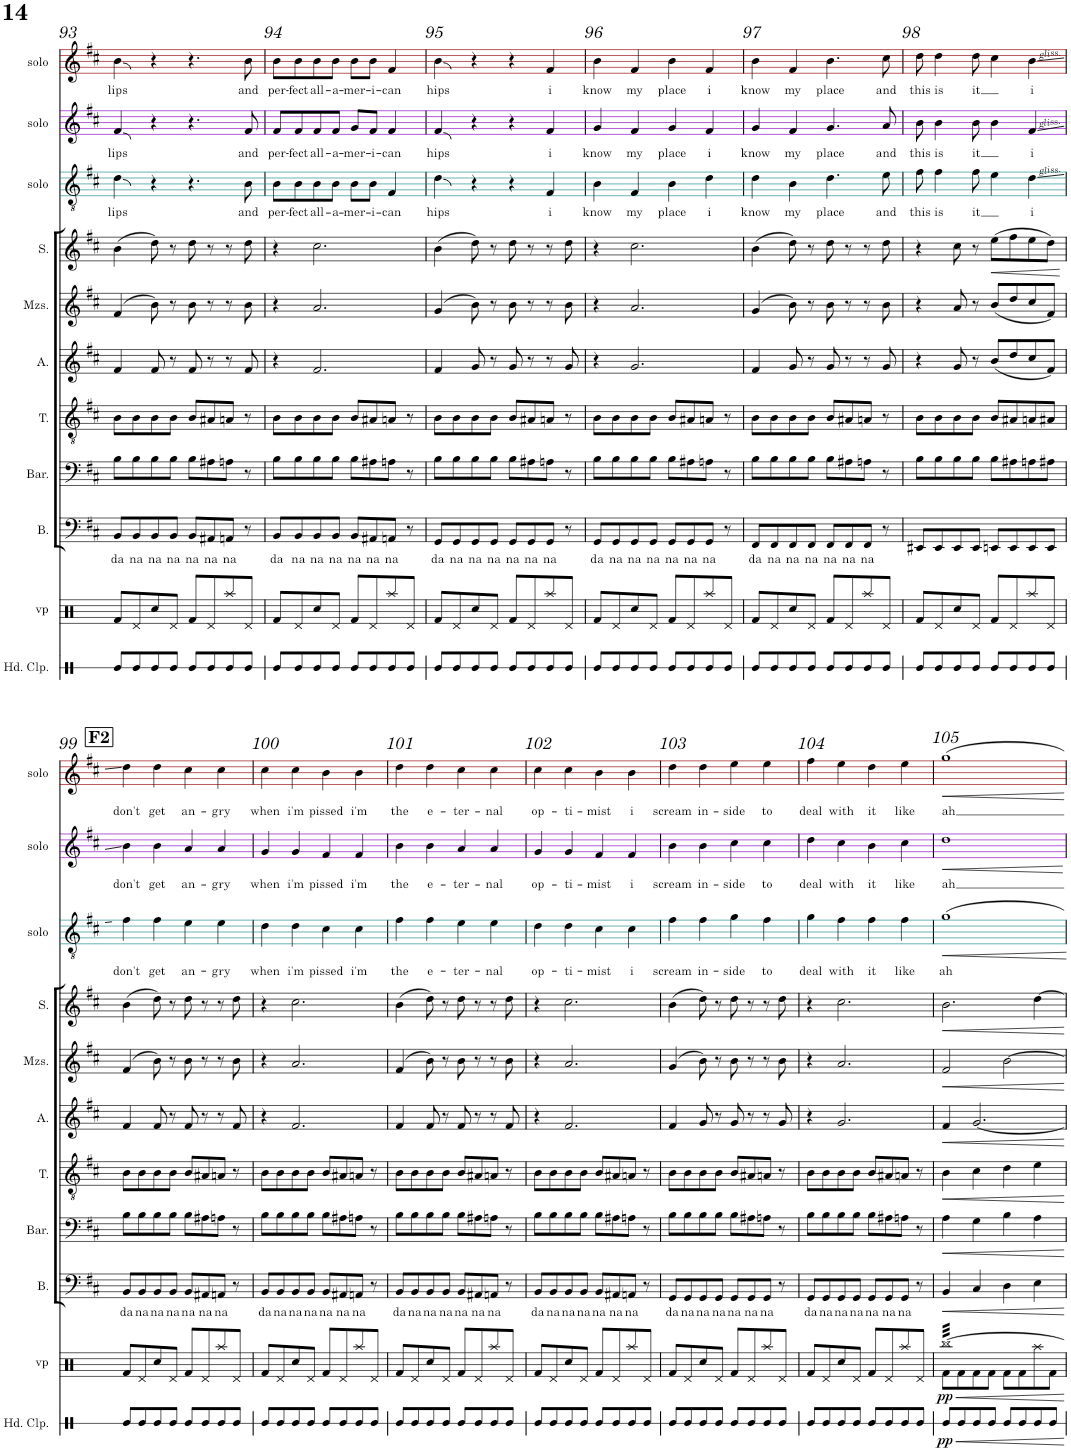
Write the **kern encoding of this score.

**kern	**dynam	**kern	**dynam	**kern	**text	**kern	**kern	**kern	**kern	**kern	**dynam	**kern	**text	**dynam	**kern	**text	**dynam	**kern	**text
*part11	*part11	*part10	*part10	*part9	*part9	*part8	*part7	*part6	*part5	*part4	*part4	*part3	*part3	*part3	*part2	*part2	*part2	*part1	*part1
*staff11	*staff11	*staff10	*staff10	*staff9	*staff9	*staff8	*staff7	*staff6	*staff5	*staff4	*staff4	*staff3	*staff3	*staff3	*staff2	*staff2	*staff2	*staff1	*staff1
*I"Hand Clap	*	*I"vp	*	*I"Bass	*	*I"Baritone	*I"Tenor	*I"Alto	*I"Mezzo-soprano	*I"Soprano	*	*I"solo	*	*	*I"solo	*	*	*I"solo	*
*I'Hd. Clp.	*	*I'vp	*	*I'B.	*	*I'Bar.	*I'T.	*I'A.	*I'Mzs.	*I'S.	*	*I'solo	*	*	*I'solo	*	*	*I'solo	*
!!LO:PB:g=z
*clefX	*	*clefX	*	*clefF4	*	*clefF4	*clefGv2	*clefG2	*clefG2	*clefG2	*	*clefGv2	*	*	*clefG2	*	*	*clefG2	*
*k[]	*	*k[]	*	*k[f#c#]	*	*k[f#c#]	*k[f#c#]	*k[f#c#]	*k[f#c#]	*k[f#c#]	*	*k[f#c#]	*	*	*k[f#c#]	*	*	*k[f#c#]	*
*M4/4	*	*M4/4	*	*M4/4	*	*M4/4	*M4/4	*M4/4	*M4/4	*M4/4	*	*M4/4	*	*	*M4/4	*	*	*M4/4	*
=93	=93	=93	=93	=93	=93	=93	=93	=93	=93	=93	=93	=93	=93	=93	=93	=93	=93	=93	=93
!	!	!	!	!	!LO:LY:b	!	!	!	!	!	!	!	!LO:LY:b	!	!	!LO:LY:b	!	!	!LO:LY:b
8Re/L	.	8Rf/L	.	8BB/L	da	8B\L	8B\L	4f#/	(4f#/	(4b\	.	4d\	lips	.	4f#/	lips	.	4b\	lips
!	!	!	!	!	!LO:LY:b	!	!	!	!	!	!	!	!	!	!	!	!	!	!
8Re/	.	8Rd/	.	8BB/	na	8B\	8B\	.	.	.	.	.	.	.	.	.	.	.	.
!	!	!	!	!	!LO:LY:b	!	!	!	!	!	!	!	!	!	!	!	!	!	!
8Re/	.	8Rcc/	.	8BB/	na	8B\	8B\	8f#/	8b\)	8dd\)	.	4r	.	.	4r	.	.	4r	.
!	!	!	!	!	!LO:LY:b	!	!	!	!	!	!	!	!	!	!	!	!	!	!
8Re/J	.	8Rd/J	.	8BB/J	na	8B\J	8B\J	8r	8r	8r	.	.	.	.	.	.	.	.	.
!	!	!	!	!	!LO:LY:b	!	!	!	!	!	!	!	!	!	!	!	!	!	!
8Re/L	.	8Rf/L	.	8BB/L	na	8B\L	8B/L	8f#/	8b\	8dd\	.	4.r	.	.	4.r	.	.	4.r	.
!	!	!	!	!	!LO:LY:b	!	!	!	!	!	!	!	!	!	!	!	!	!	!
8Re/	.	8Rd/	.	8AA#X/	na	8A#X\	8A#X/	8r	8r	8r	.	.	.	.	.	.	.	.	.
!	!	!	!	!	!LO:LY:b	!	!	!	!	!	!	!	!	!	!	!	!	!	!
8Re/	.	8Raa/	.	8AAn/J	na	8An\J	8An/J	8r	8r	8r	.	.	.	.	.	.	.	.	.
!	!	!	!	!	!	!	!	!	!	!	!	!	!LO:LY:b	!	!	!LO:LY:b	!	!	!LO:LY:b
8Re/J	.	8Rd/J	.	8r	.	8r	8r	8f#/	8b\	8dd\	.	8B\	and	.	8f#/	and	.	8b\	and
=94	=94	=94	=94	=94	=94	=94	=94	=94	=94	=94	=94	=94	=94	=94	=94	=94	=94	=94	=94
!	!	!	!	!	!LO:LY:b	!	!	!	!	!	!	!	!LO:LY:b	!	!	!LO:LY:b	!	!	!LO:LY:b
8Re/L	.	8Rf/L	.	8BB/L	da	8B\L	8B\L	4r	4r	4r	.	8B\L	per-	.	8f#/L	per-	.	8b\L	per-
!	!	!	!	!	!LO:LY:b	!	!	!	!	!	!	!	!LO:LY:b	!	!	!LO:LY:b	!	!	!LO:LY:b
8Re/	.	8Rd/	.	8BB/	na	8B\	8B\	.	.	.	.	8B\	-fect	.	8f#/	-fect	.	8b\	-fect
!	!	!	!	!	!LO:LY:b	!	!	!	!	!	!	!	!LO:LY:b	!	!	!LO:LY:b	!	!	!LO:LY:b
8Re/	.	8Rcc/	.	8BB/	na	8B\	8B\	2.f#/	2.a/	2.cc#\	.	8B\	all-	.	8f#/	all-	.	8b\	all-
!	!	!	!	!	!LO:LY:b	!	!	!	!	!	!	!	!LO:LY:b	!	!	!LO:LY:b	!	!	!LO:LY:b
8Re/J	.	8Rd/J	.	8BB/J	na	8B\J	8B\J	.	.	.	.	8B\J	-a-	.	8f#/J	-a-	.	8b\J	-a-
!	!	!	!	!	!LO:LY:b	!	!	!	!	!	!	!	!LO:LY:b	!	!	!LO:LY:b	!	!	!LO:LY:b
8Re/L	.	8Rf/L	.	8BB/L	na	8B\L	8B/L	.	.	.	.	8B\L	-mer-	.	8g/L	-mer-	.	8b\L	-mer-
!	!	!	!	!	!LO:LY:b	!	!	!	!	!	!	!	!LO:LY:b	!	!	!LO:LY:b	!	!	!LO:LY:b
8Re/	.	8Rd/	.	8AA#X/	na	8A#X\	8A#X/	.	.	.	.	8B\J	-i-	.	8f#/J	-i-	.	8b\J	-i-
!	!	!	!	!	!LO:LY:b	!	!	!	!	!	!	!	!LO:LY:b	!	!	!LO:LY:b	!	!	!LO:LY:b
8Re/	.	8Raa/	.	8AAn/J	na	8An\J	8An/J	.	.	.	.	4F#/	-can	.	4f#/	-can	.	4f#/	-can
8Re/J	.	8Rd/J	.	8r	.	8r	8r	.	.	.	.	.	.	.	.	.	.	.	.
=95	=95	=95	=95	=95	=95	=95	=95	=95	=95	=95	=95	=95	=95	=95	=95	=95	=95	=95	=95
!	!	!	!	!	!LO:LY:b	!	!	!	!	!	!	!	!LO:LY:b	!	!	!LO:LY:b	!	!	!LO:LY:b
8Re/L	.	8Rf/L	.	8GG/L	da	8B\L	8B\L	4f#/	(4g/	(4b\	.	4d\	hips	.	4f#/	hips	.	4b\	hips
!	!	!	!	!	!LO:LY:b	!	!	!	!	!	!	!	!	!	!	!	!	!	!
8Re/	.	8Rd/	.	8GG/	na	8B\	8B\	.	.	.	.	.	.	.	.	.	.	.	.
!	!	!	!	!	!LO:LY:b	!	!	!	!	!	!	!	!	!	!	!	!	!	!
8Re/	.	8Rcc/	.	8GG/	na	8B\	8B\	8g/	8b\)	8dd\)	.	4r	.	.	4r	.	.	4r	.
!	!	!	!	!	!LO:LY:b	!	!	!	!	!	!	!	!	!	!	!	!	!	!
8Re/J	.	8Rd/J	.	8GG/J	na	8B\J	8B\J	8r	8r	8r	.	.	.	.	.	.	.	.	.
!	!	!	!	!	!LO:LY:b	!	!	!	!	!	!	!	!	!	!	!	!	!	!
8Re/L	.	8Rf/L	.	8GG/L	na	8B\L	8B/L	8g/	8b\	8dd\	.	4r	.	.	4r	.	.	4r	.
!	!	!	!	!	!LO:LY:b	!	!	!	!	!	!	!	!	!	!	!	!	!	!
8Re/	.	8Rd/	.	8GG/	na	8A#X\	8A#X/	8r	8r	8r	.	.	.	.	.	.	.	.	.
!	!	!	!	!	!LO:LY:b	!	!	!	!	!	!	!	!LO:LY:b	!	!	!LO:LY:b	!	!	!LO:LY:b
8Re/	.	8Raa/	.	8GG/J	na	8An\J	8An/J	8r	8r	8r	.	4F#/	i	.	4f#/	i	.	4f#/	i
8Re/J	.	8Rd/J	.	8r	.	8r	8r	8g/	8b\	8dd\	.	.	.	.	.	.	.	.	.
=96	=96	=96	=96	=96	=96	=96	=96	=96	=96	=96	=96	=96	=96	=96	=96	=96	=96	=96	=96
!	!	!	!	!	!LO:LY:b	!	!	!	!	!	!	!	!LO:LY:b	!	!	!LO:LY:b	!	!	!LO:LY:b
8Re/L	.	8Rf/L	.	8GG/L	da	8B\L	8B\L	4r	4r	4r	.	4B\	know	.	4g/	know	.	4b\	know
!	!	!	!	!	!LO:LY:b	!	!	!	!	!	!	!	!	!	!	!	!	!	!
8Re/	.	8Rd/	.	8GG/	na	8B\	8B\	.	.	.	.	.	.	.	.	.	.	.	.
!	!	!	!	!	!LO:LY:b	!	!	!	!	!	!	!	!LO:LY:b	!	!	!LO:LY:b	!	!	!LO:LY:b
8Re/	.	8Rcc/	.	8GG/	na	8B\	8B\	2.g/	2.a/	2.cc#\	.	4F#/	my	.	4f#/	my	.	4f#/	my
!	!	!	!	!	!LO:LY:b	!	!	!	!	!	!	!	!	!	!	!	!	!	!
8Re/J	.	8Rd/J	.	8GG/J	na	8B\J	8B\J	.	.	.	.	.	.	.	.	.	.	.	.
!	!	!	!	!	!LO:LY:b	!	!	!	!	!	!	!	!LO:LY:b	!	!	!LO:LY:b	!	!	!LO:LY:b
8Re/L	.	8Rf/L	.	8GG/L	na	8B\L	8B/L	.	.	.	.	4B\	place	.	4g/	place	.	4b\	place
!	!	!	!	!	!LO:LY:b	!	!	!	!	!	!	!	!	!	!	!	!	!	!
8Re/	.	8Rd/	.	8GG/	na	8A#X\	8A#X/	.	.	.	.	.	.	.	.	.	.	.	.
!	!	!	!	!	!LO:LY:b	!	!	!	!	!	!	!	!LO:LY:b	!	!	!LO:LY:b	!	!	!LO:LY:b
8Re/	.	8Raa/	.	8GG/J	na	8An\J	8An/J	.	.	.	.	4d\	i	.	4f#/	i	.	4f#/	i
8Re/J	.	8Rd/J	.	8r	.	8r	8r	.	.	.	.	.	.	.	.	.	.	.	.
=97	=97	=97	=97	=97	=97	=97	=97	=97	=97	=97	=97	=97	=97	=97	=97	=97	=97	=97	=97
!	!	!	!	!	!LO:LY:b	!	!	!	!	!	!	!	!LO:LY:b	!	!	!LO:LY:b	!	!	!LO:LY:b
8Re/L	.	8Rf/L	.	8FF#/L	da	8B\L	8B\L	4f#/	(4g/	(4b\	.	4d\	know	.	4g/	know	.	4b\	know
!	!	!	!	!	!LO:LY:b	!	!	!	!	!	!	!	!	!	!	!	!	!	!
8Re/	.	8Rd/	.	8FF#/	na	8B\	8B\	.	.	.	.	.	.	.	.	.	.	.	.
!	!	!	!	!	!LO:LY:b	!	!	!	!	!	!	!	!LO:LY:b	!	!	!LO:LY:b	!	!	!LO:LY:b
8Re/	.	8Rcc/	.	8FF#/	na	8B\	8B\	8g/	8b\)	8dd\)	.	4B\	my	.	4f#/	my	.	4f#/	my
!	!	!	!	!	!LO:LY:b	!	!	!	!	!	!	!	!	!	!	!	!	!	!
8Re/J	.	8Rd/J	.	8FF#/J	na	8B\J	8B\J	8r	8r	8r	.	.	.	.	.	.	.	.	.
!	!	!	!	!	!LO:LY:b	!	!	!	!	!	!	!	!LO:LY:b	!	!	!LO:LY:b	!	!	!LO:LY:b
8Re/L	.	8Rf/L	.	8FF#/L	na	8B\L	8B/L	8g/	8b\	8dd\	.	4.d\	place	.	4.g/	place	.	4.b\	place
!	!	!	!	!	!LO:LY:b	!	!	!	!	!	!	!	!	!	!	!	!	!	!
8Re/	.	8Rd/	.	8FF#/	na	8A#X\	8A#X/	8r	8r	8r	.	.	.	.	.	.	.	.	.
!	!	!	!	!	!LO:LY:b	!	!	!	!	!	!	!	!	!	!	!	!	!	!
8Re/	.	8Raa/	.	8FF#/J	na	8An\J	8An/J	8r	8r	8r	.	.	.	.	.	.	.	.	.
!	!	!	!	!	!	!	!	!	!	!	!	!	!LO:LY:b	!	!	!LO:LY:b	!	!	!LO:LY:b
8Re/J	.	8Rd/J	.	8r	.	8r	8r	8g/	8b\	8dd\	.	8e\	and	.	8a/	and	.	8cc#\	and
=98	=98	=98	=98	=98	=98	=98	=98	=98	=98	=98	=98	=98	=98	=98	=98	=98	=98	=98	=98
!	!	!	!	!	!	!	!	!	!	!	!	!	!LO:LY:b	!	!	!LO:LY:b	!	!	!LO:LY:b
8Re/L	.	8Rf/L	.	8EE#X/L	.	8B\L	8B\L	4r	4r	4r	.	8f#\	this	.	8b\	this	.	8dd\	this
!	!	!	!	!	!	!	!	!	!	!	!	!	!LO:LY:b	!	!	!LO:LY:b	!	!	!LO:LY:b
8Re/	.	8Rd/	.	8EE#/	.	8B\	8B\	.	.	.	.	4f#\	is	.	4b\	is	.	4dd\	is
8Re/	.	8Rcc/	.	8EE#/	.	8B\	8B\	8g/	8a/	8cc#\	.	.	.	.	.	.	.	.	.
!	!	!	!	!	!	!	!	!	!	!	!	!	!LO:LY:b	!	!	!LO:LY:b	!	!	!LO:LY:b
8Re/J	.	8Rd/J	.	8EE#/J	.	8B\J	8B\J	8r	8r	8r	.	8f#\	it	.	8b\	it	.	8dd\	it
!	!	!	!	!	!	!	!	!	!	!	!LO:HP:b	!	!	!	!	!	!	!	!
8Re/L	.	8Rf/L	.	8EEn/L	.	8B\L	8B/L	(8b/L	(8b/L	(8ee\L	<	4e\	.	.	4b\	.	.	4cc#\	.
8Re/	.	8Rd/	.	8EE/	.	8A#X\	8A#X/	8dd/	8dd/	8ff#\	.	.	.	.	.	.	.	.	.
!	!	!	!	!	!	!	!	!	!	!	!	!	!LO:LY:b	!	!	!LO:LY:b	!	!	!LO:LY:b
8Re/	.	8Raa/	.	8EE/	.	8An\	8An/	8cc#/	8cc#/	8ee\	.	4d\	i	.	4f#/	i	.	4b\	i
8Re/J	.	8Rd/J	.	8EE/J	.	8A#X\J	8A#X/J	8f#/J)	8f#/J)	8dd\J)	.	.	.	.	.	.	.	.	.
.	.	.	.	.	.	.	.	.	.	.	[	.	.	.	.	.	.	.	.
!!LO:LB:g=z
!!LO:REH:place=s1:a:B:cj:fs=14:t=F2
=99	=99	=99	=99	=99	=99	=99	=99	=99	=99	=99	=99	=99	=99	=99	=99	=99	=99	=99	=99
!	!	!	!	!	!LO:LY:b	!	!	!	!	!	!	!	!LO:LY:b	!	!	!LO:LY:b	!	!	!LO:LY:b
8Re/L	.	8Rf/L	.	8BB/L	da	8B\L	8B\L	4f#/	(4f#/	(4b\	.	4f#\	don't	.	4b\	don't	.	4dd\	don't
!	!	!	!	!	!LO:LY:b	!	!	!	!	!	!	!	!	!	!	!	!	!	!
8Re/	.	8Rd/	.	8BB/	na	8B\	8B\	.	.	.	.	.	.	.	.	.	.	.	.
!	!	!	!	!	!LO:LY:b	!	!	!	!	!	!	!	!LO:LY:b	!	!	!LO:LY:b	!	!	!LO:LY:b
8Re/	.	8Rcc/	.	8BB/	na	8B\	8B\	8f#/	8b\)	8dd\)	.	4f#\	get	.	4b\	get	.	4dd\	get
!	!	!	!	!	!LO:LY:b	!	!	!	!	!	!	!	!	!	!	!	!	!	!
8Re/J	.	8Rd/J	.	8BB/J	na	8B\J	8B\J	8r	8r	8r	.	.	.	.	.	.	.	.	.
!	!	!	!	!	!LO:LY:b	!	!	!	!	!	!	!	!LO:LY:b	!	!	!LO:LY:b	!	!	!LO:LY:b
8Re/L	.	8Rf/L	.	8BB/L	na	8B\L	8B/L	8f#/	8b\	8dd\	.	4e\	an-	.	4a/	an-	.	4cc#\	an-
!	!	!	!	!	!LO:LY:b	!	!	!	!	!	!	!	!	!	!	!	!	!	!
8Re/	.	8Rd/	.	8AA#X/	na	8A#X\	8A#X/	8r	8r	8r	.	.	.	.	.	.	.	.	.
!	!	!	!	!	!LO:LY:b	!	!	!	!	!	!	!	!LO:LY:b	!	!	!LO:LY:b	!	!	!LO:LY:b
8Re/	.	8Raa/	.	8AAn/J	na	8An\J	8An/J	8r	8r	8r	.	4e\	-gry	.	4a/	-gry	.	4cc#\	-gry
8Re/J	.	8Rd/J	.	8r	.	8r	8r	8f#/	8b\	8dd\	.	.	.	.	.	.	.	.	.
=100	=100	=100	=100	=100	=100	=100	=100	=100	=100	=100	=100	=100	=100	=100	=100	=100	=100	=100	=100
!	!	!	!	!	!LO:LY:b	!	!	!	!	!	!	!	!LO:LY:b	!	!	!LO:LY:b	!	!	!LO:LY:b
8Re/L	.	8Rf/L	.	8BB/L	da	8B\L	8B\L	4r	4r	4r	.	4d\	when	.	4g/	when	.	4cc#\	when
!	!	!	!	!	!LO:LY:b	!	!	!	!	!	!	!	!	!	!	!	!	!	!
8Re/	.	8Rd/	.	8BB/	na	8B\	8B\	.	.	.	.	.	.	.	.	.	.	.	.
!	!	!	!	!	!LO:LY:b	!	!	!	!	!	!	!	!LO:LY:b	!	!	!LO:LY:b	!	!	!LO:LY:b
8Re/	.	8Rcc/	.	8BB/	na	8B\	8B\	2.f#/	2.a/	2.cc#\	.	4d\	i'm	.	4g/	i'm	.	4cc#\	i'm
!	!	!	!	!	!LO:LY:b	!	!	!	!	!	!	!	!	!	!	!	!	!	!
8Re/J	.	8Rd/J	.	8BB/J	na	8B\J	8B\J	.	.	.	.	.	.	.	.	.	.	.	.
!	!	!	!	!	!LO:LY:b	!	!	!	!	!	!	!	!LO:LY:b	!	!	!LO:LY:b	!	!	!LO:LY:b
8Re/L	.	8Rf/L	.	8BB/L	na	8B\L	8B/L	.	.	.	.	4c#\	pissed	.	4f#/	pissed	.	4b\	pissed
!	!	!	!	!	!LO:LY:b	!	!	!	!	!	!	!	!	!	!	!	!	!	!
8Re/	.	8Rd/	.	8AA#X/	na	8A#X\	8A#X/	.	.	.	.	.	.	.	.	.	.	.	.
!	!	!	!	!	!LO:LY:b	!	!	!	!	!	!	!	!LO:LY:b	!	!	!LO:LY:b	!	!	!LO:LY:b
8Re/	.	8Raa/	.	8AAn/J	na	8An\J	8An/J	.	.	.	.	4c#\	i'm	.	4f#/	i'm	.	4b\	i'm
8Re/J	.	8Rd/J	.	8r	.	8r	8r	.	.	.	.	.	.	.	.	.	.	.	.
=101	=101	=101	=101	=101	=101	=101	=101	=101	=101	=101	=101	=101	=101	=101	=101	=101	=101	=101	=101
!	!	!	!	!	!LO:LY:b	!	!	!	!	!	!	!	!LO:LY:b	!	!	!LO:LY:b	!	!	!LO:LY:b
8Re/L	.	8Rf/L	.	8BB/L	da	8B\L	8B\L	4f#/	(4f#/	(4b\	.	4f#\	the	.	4b\	the	.	4dd\	the
!	!	!	!	!	!LO:LY:b	!	!	!	!	!	!	!	!	!	!	!	!	!	!
8Re/	.	8Rd/	.	8BB/	na	8B\	8B\	.	.	.	.	.	.	.	.	.	.	.	.
!	!	!	!	!	!LO:LY:b	!	!	!	!	!	!	!	!LO:LY:b	!	!	!LO:LY:b	!	!	!LO:LY:b
8Re/	.	8Rcc/	.	8BB/	na	8B\	8B\	8f#/	8b\)	8dd\)	.	4f#\	e-	.	4b\	e-	.	4dd\	e-
!	!	!	!	!	!LO:LY:b	!	!	!	!	!	!	!	!	!	!	!	!	!	!
8Re/J	.	8Rd/J	.	8BB/J	na	8B\J	8B\J	8r	8r	8r	.	.	.	.	.	.	.	.	.
!	!	!	!	!	!LO:LY:b	!	!	!	!	!	!	!	!LO:LY:b	!	!	!LO:LY:b	!	!	!LO:LY:b
8Re/L	.	8Rf/L	.	8BB/L	na	8B\L	8B/L	8f#/	8b\	8dd\	.	4e\	-ter-	.	4a/	-ter-	.	4cc#\	-ter-
!	!	!	!	!	!LO:LY:b	!	!	!	!	!	!	!	!	!	!	!	!	!	!
8Re/	.	8Rd/	.	8AA#X/	na	8A#X\	8A#X/	8r	8r	8r	.	.	.	.	.	.	.	.	.
!	!	!	!	!	!LO:LY:b	!	!	!	!	!	!	!	!LO:LY:b	!	!	!LO:LY:b	!	!	!LO:LY:b
8Re/	.	8Raa/	.	8AAn/J	na	8An\J	8An/J	8r	8r	8r	.	4e\	-nal	.	4a/	-nal	.	4cc#\	-nal
8Re/J	.	8Rd/J	.	8r	.	8r	8r	8f#/	8b\	8dd\	.	.	.	.	.	.	.	.	.
=102	=102	=102	=102	=102	=102	=102	=102	=102	=102	=102	=102	=102	=102	=102	=102	=102	=102	=102	=102
!	!	!	!	!	!LO:LY:b	!	!	!	!	!	!	!	!LO:LY:b	!	!	!LO:LY:b	!	!	!LO:LY:b
8Re/L	.	8Rf/L	.	8BB/L	da	8B\L	8B\L	4r	4r	4r	.	4d\	op-	.	4g/	op-	.	4cc#\	op-
!	!	!	!	!	!LO:LY:b	!	!	!	!	!	!	!	!	!	!	!	!	!	!
8Re/	.	8Rd/	.	8BB/	na	8B\	8B\	.	.	.	.	.	.	.	.	.	.	.	.
!	!	!	!	!	!LO:LY:b	!	!	!	!	!	!	!	!LO:LY:b	!	!	!LO:LY:b	!	!	!LO:LY:b
8Re/	.	8Rcc/	.	8BB/	na	8B\	8B\	2.f#/	2.a/	2.cc#\	.	4d\	-ti-	.	4g/	-ti-	.	4cc#\	-ti-
!	!	!	!	!	!LO:LY:b	!	!	!	!	!	!	!	!	!	!	!	!	!	!
8Re/J	.	8Rd/J	.	8BB/J	na	8B\J	8B\J	.	.	.	.	.	.	.	.	.	.	.	.
!	!	!	!	!	!LO:LY:b	!	!	!	!	!	!	!	!LO:LY:b	!	!	!LO:LY:b	!	!	!LO:LY:b
8Re/L	.	8Rf/L	.	8BB/L	na	8B\L	8B/L	.	.	.	.	4c#\	-mist	.	4f#/	-mist	.	4b\	-mist
!	!	!	!	!	!LO:LY:b	!	!	!	!	!	!	!	!	!	!	!	!	!	!
8Re/	.	8Rd/	.	8AA#X/	na	8A#X\	8A#X/	.	.	.	.	.	.	.	.	.	.	.	.
!	!	!	!	!	!LO:LY:b	!	!	!	!	!	!	!	!LO:LY:b	!	!	!LO:LY:b	!	!	!LO:LY:b
8Re/	.	8Raa/	.	8AAn/J	na	8An\J	8An/J	.	.	.	.	4c#\	i	.	4f#/	i	.	4b\	i
8Re/J	.	8Rd/J	.	8r	.	8r	8r	.	.	.	.	.	.	.	.	.	.	.	.
=103	=103	=103	=103	=103	=103	=103	=103	=103	=103	=103	=103	=103	=103	=103	=103	=103	=103	=103	=103
!	!	!	!	!	!LO:LY:b	!	!	!	!	!	!	!	!LO:LY:b	!	!	!LO:LY:b	!	!	!LO:LY:b
8Re/L	.	8Rf/L	.	8GG/L	da	8B\L	8B\L	4f#/	(4g/	(4b\	.	4f#\	scream	.	4b\	scream	.	4dd\	scream
!	!	!	!	!	!LO:LY:b	!	!	!	!	!	!	!	!	!	!	!	!	!	!
8Re/	.	8Rd/	.	8GG/	na	8B\	8B\	.	.	.	.	.	.	.	.	.	.	.	.
!	!	!	!	!	!LO:LY:b	!	!	!	!	!	!	!	!LO:LY:b	!	!	!LO:LY:b	!	!	!LO:LY:b
8Re/	.	8Rcc/	.	8GG/	na	8B\	8B\	8g/	8b\)	8dd\)	.	4f#\	in-	.	4b\	in-	.	4dd\	in-
!	!	!	!	!	!LO:LY:b	!	!	!	!	!	!	!	!	!	!	!	!	!	!
8Re/J	.	8Rd/J	.	8GG/J	na	8B\J	8B\J	8r	8r	8r	.	.	.	.	.	.	.	.	.
!	!	!	!	!	!LO:LY:b	!	!	!	!	!	!	!	!LO:LY:b	!	!	!LO:LY:b	!	!	!LO:LY:b
8Re/L	.	8Rf/L	.	8GG/L	na	8B\L	8B/L	8g/	8b\	8dd\	.	4g\	-side	.	4cc#\	-side	.	4ee\	-side
!	!	!	!	!	!LO:LY:b	!	!	!	!	!	!	!	!	!	!	!	!	!	!
8Re/	.	8Rd/	.	8GG/	na	8A#X\	8A#X/	8r	8r	8r	.	.	.	.	.	.	.	.	.
!	!	!	!	!	!LO:LY:b	!	!	!	!	!	!	!	!LO:LY:b	!	!	!LO:LY:b	!	!	!LO:LY:b
8Re/	.	8Raa/	.	8GG/J	na	8An\J	8An/J	8r	8r	8r	.	4f#\	to	.	4cc#\	to	.	4ee\	to
8Re/J	.	8Rd/J	.	8r	.	8r	8r	8g/	8b\	8dd\	.	.	.	.	.	.	.	.	.
=104	=104	=104	=104	=104	=104	=104	=104	=104	=104	=104	=104	=104	=104	=104	=104	=104	=104	=104	=104
!	!	!	!	!	!LO:LY:b	!	!	!	!	!	!	!	!LO:LY:b	!	!	!LO:LY:b	!	!	!LO:LY:b
8Re/L	.	8Rf/L	.	8GG/L	da	8B\L	8B\L	4r	4r	4r	.	4g\	deal	.	4dd\	deal	.	4ff#\	deal
!	!	!	!	!	!LO:LY:b	!	!	!	!	!	!	!	!	!	!	!	!	!	!
8Re/	.	8Rd/	.	8GG/	na	8B\	8B\	.	.	.	.	.	.	.	.	.	.	.	.
!	!	!	!	!	!LO:LY:b	!	!	!	!	!	!	!	!LO:LY:b	!	!	!LO:LY:b	!	!	!LO:LY:b
8Re/	.	8Rcc/	.	8GG/	na	8B\	8B\	2.g/	2.a/	2.cc#\	.	4f#\	with	.	4cc#\	with	.	4ee\	with
!	!	!	!	!	!LO:LY:b	!	!	!	!	!	!	!	!	!	!	!	!	!	!
8Re/J	.	8Rd/J	.	8GG/J	na	8B\J	8B\J	.	.	.	.	.	.	.	.	.	.	.	.
!	!	!	!	!	!LO:LY:b	!	!	!	!	!	!	!	!LO:LY:b	!	!	!LO:LY:b	!	!	!LO:LY:b
8Re/L	.	8Rf/L	.	8GG/L	na	8B\L	8B/L	.	.	.	.	4f#\	it	.	4b\	it	.	4dd\	it
!	!	!	!	!	!LO:LY:b	!	!	!	!	!	!	!	!	!	!	!	!	!	!
8Re/	.	8Rd/	.	8GG/	na	8A#X\	8A#X/	.	.	.	.	.	.	.	.	.	.	.	.
!	!	!	!	!	!LO:LY:b	!	!	!	!	!	!	!	!LO:LY:b	!	!	!LO:LY:b	!	!	!LO:LY:b
8Re/	.	8Raa/	.	8GG/J	na	8An\J	8An/J	.	.	.	.	4f#\	like	.	4cc#\	like	.	4ee\	like
8Re/J	.	8Rd/J	.	8r	.	8r	8r	.	.	.	.	.	.	.	.	.	.	.	.
=105	=105	=105	=105	=105	=105	=105	=105	=105	=105	=105	=105	=105	=105	=105	=105	=105	=105	=105	=105
*	*	*^	*	*	*	*	*	*	*	*	*	*	*	*	*	*	*	*	*
!	!LO:DY:b	!	!	!LO:DY:b	!	!	!	!	!	!	!	!	!	!LO:LY:b	!LO:HP:b	!	!LO:LY:b	!LO:HP:b	!	!LO:LY:b
*	*	*tremolo	*	*	*	*	*	*	*	*	*	*	*	*	*	*	*	*	*	*
8Re/L	pp	[32RbbLLL	8Rf\L	pp	4BB/	.	4A\	4B\	4f#/	2f#/	2.b\	.	1g	ah	<	1dd	ah	<	1gg	ah
.	.	32Rbb	.	.	.	.	.	.	.	.	.	.	.	.	.	.	.	.	.	.
.	.	32Rbb	.	.	.	.	.	.	.	.	.	.	.	.	.	.	.	.	.	.
.	.	32Rbb	.	.	.	.	.	.	.	.	.	.	.	.	.	.	.	.	.	.
8Re/	.	32Rbb	8Rf\	.	.	.	.	.	.	.	.	.	.	.	.	.	.	.	.	.
.	.	32Rbb	.	.	.	.	.	.	.	.	.	.	.	.	.	.	.	.	.	.
.	.	32Rbb	.	.	.	.	.	.	.	.	.	.	.	.	.	.	.	.	.	.
.	.	32Rbb	.	.	.	.	.	.	.	.	.	.	.	.	.	.	.	.	.	.
8Re/	.	32Rbb	8Rf\	.	4C#/	.	4G\	4c#\	[2.g/	.	.	.	.	.	.	.	.	.	.	.
.	.	32Rbb	.	.	.	.	.	.	.	.	.	.	.	.	.	.	.	.	.	.
.	.	32Rbb	.	.	.	.	.	.	.	.	.	.	.	.	.	.	.	.	.	.
.	.	32Rbb	.	.	.	.	.	.	.	.	.	.	.	.	.	.	.	.	.	.
8Re/J	.	32Rbb	8Rf\J	.	.	.	.	.	.	.	.	.	.	.	.	.	.	.	.	.
.	.	32Rbb	.	.	.	.	.	.	.	.	.	.	.	.	.	.	.	.	.	.
.	.	32Rbb	.	.	.	.	.	.	.	.	.	.	.	.	.	.	.	.	.	.
.	.	32Rbb	.	.	.	.	.	.	.	.	.	.	.	.	.	.	.	.	.	.
8Re/L	.	32Rbb	8Rf\L	.	4D\	.	4B\	4d\	.	[2b\	.	.	.	.	.	.	.	.	.	.
.	.	32Rbb	.	.	.	.	.	.	.	.	.	.	.	.	.	.	.	.	.	.
.	.	32Rbb	.	.	.	.	.	.	.	.	.	.	.	.	.	.	.	.	.	.
.	.	32Rbb	.	.	.	.	.	.	.	.	.	.	.	.	.	.	.	.	.	.
8Re/	.	32Rbb	8Rf\	.	.	.	.	.	.	.	.	.	.	.	.	.	.	.	.	.
.	.	32Rbb	.	.	.	.	.	.	.	.	.	.	.	.	.	.	.	.	.	.
.	.	32Rbb	.	.	.	.	.	.	.	.	.	.	.	.	.	.	.	.	.	.
.	.	32Rbb	.	.	.	.	.	.	.	.	.	.	.	.	.	.	.	.	.	.
8Re/	.	32Rbb	8Raa\	.	4E\	.	4A\	4e\	.	.	[4dd\	.	.	.	.	.	.	.	.	.
.	.	32Rbb	.	.	.	.	.	.	.	.	.	.	.	.	.	.	.	.	.	.
.	.	32Rbb	.	.	.	.	.	.	.	.	.	.	.	.	.	.	.	.	.	.
.	.	32Rbb	.	.	.	.	.	.	.	.	.	.	.	.	.	.	.	.	.	.
8Re/J	.	32Rbb	8Rf\J	.	.	.	.	.	.	.	.	.	.	.	.	.	.	.	.	.
.	.	32Rbb	.	.	.	.	.	.	.	.	.	.	.	.	.	.	.	.	.	.
.	.	32Rbb	.	.	.	.	.	.	.	.	.	.	.	.	.	.	.	.	.	.
.	.	32RbbJJJ	.	.	.	.	.	.	.	.	.	.	.	.	.	.	.	.	.	.
*	*	*Xtremolo	*	*	*	*	*	*	*	*	*	*	*	*	*	*	*	*	*	*
*	*	*v	*v	*	*	*	*	*	*	*	*	*	*	*	*	*	*	*	*	*
.	.	.	.	.	.	.	.	.	.	.	.	.	.	[	.	.	[	.	.
=	=	=	=	=	=	=	=	=	=	=	=	=	=	=	=	=	=	=	=
*-	*-	*-	*-	*-	*-	*-	*-	*-	*-	*-	*-	*-	*-	*-	*-	*-	*-	*-	*-
